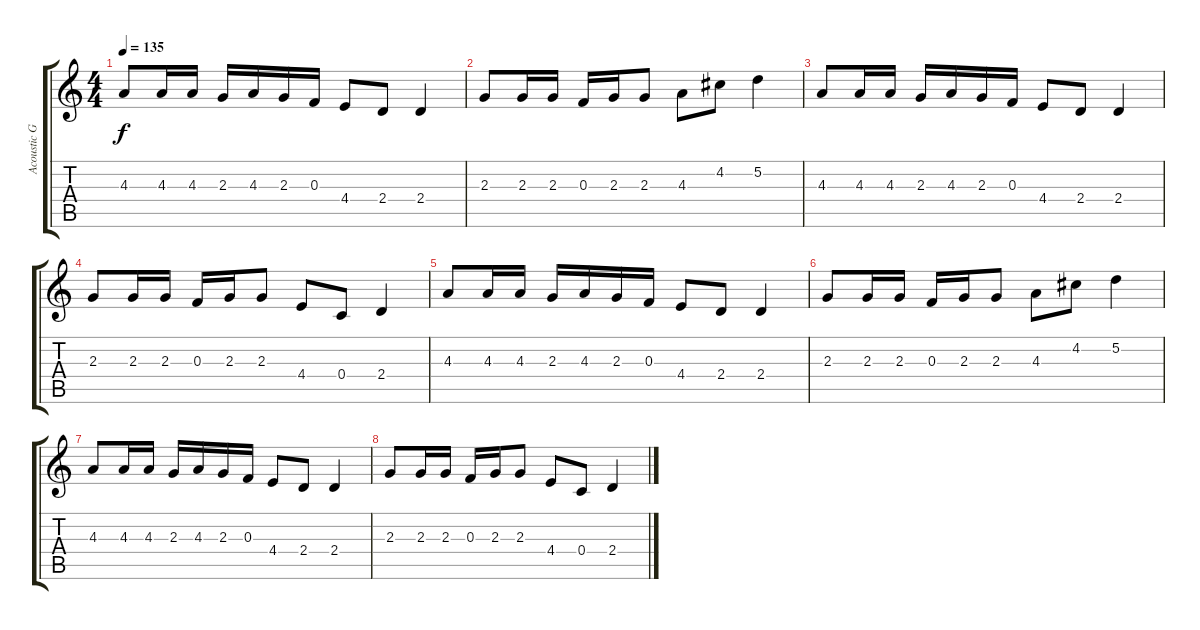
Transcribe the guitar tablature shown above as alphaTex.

\track ("Acoustic Guitar" "Acoustic G") {instrument acousticguitarsteel}
\staff {score tabs}
\tuning (D4 A3 F3 C3 G2 D2) {hide}
\ts (4 4)
\tempo 135
\clef g2
\ks c
4.3.8{dy f instrument acousticguitarsteel} 4.3.16 4.3.16 2.3.16 4.3.16 2.3.16 0.3.16 4.4.8 2.4.8 2.4.4 |
2.3.8 2.3.16 2.3.16 0.3.16 2.3.16 2.3.8 4.3.8 4.2.8 5.2.4 |
4.3.8 4.3.16 4.3.16 2.3.16 4.3.16 2.3.16 0.3.16 4.4.8 2.4.8 2.4.4 |
2.3.8 2.3.16 2.3.16 0.3.16 2.3.16 2.3.8 4.4.8 0.4.8 2.4.4 |
4.3.8 4.3.16 4.3.16 2.3.16 4.3.16 2.3.16 0.3.16 4.4.8 2.4.8 2.4.4 |
2.3.8 2.3.16 2.3.16 0.3.16 2.3.16 2.3.8 4.3.8 4.2.8 5.2.4 |
4.3.8 4.3.16 4.3.16 2.3.16 4.3.16 2.3.16 0.3.16 4.4.8 2.4.8 2.4.4 |
2.3.8 2.3.16 2.3.16 0.3.16 2.3.16 2.3.8 4.4.8 0.4.8 2.4.4
